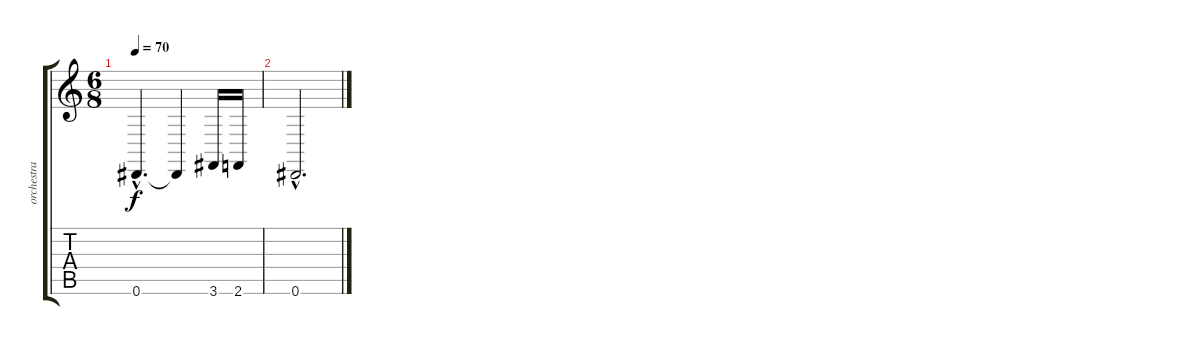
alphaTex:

\track ("orchestra" "orchestra") {instrument stringensemble2}
\staff {score tabs}
\tuning (Eb4 Bb3 Gb3 Db3 Ab2 Eb2) {hide}
\ts (6 8)
\tempo 70
\clef g2
\ks c
0.6{hac t}.4{d dy f} 0.6{t}.4 3.6.16 2.6.16 |
0.6{hac}.2{d}
